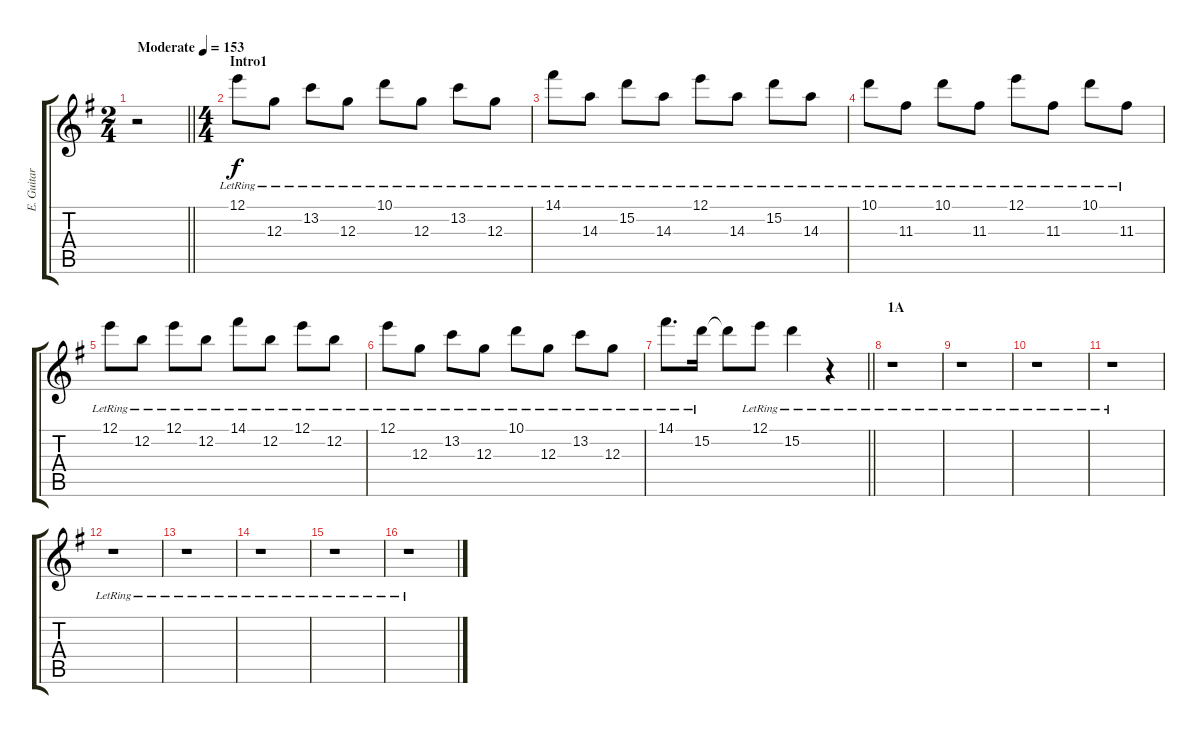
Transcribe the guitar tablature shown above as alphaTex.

\track ("E. Guitar IV" "E. Guitar ") {instrument electricguitarclean}
\staff {score tabs}
\tuning (E4 B3 G3 D3 A2 E2) {hide}
\ts (2 4)
\tempo (153 "Moderate")
\clef g2
\barLineRight lightlight
\ks g
r.2{dy f instrument electricguitarclean} |
\ts (4 4)
\section ("" "Intro1")
12.1{lr}.8 12.3{lr}.8 13.2{lr}.8 12.3{lr}.8 10.1{lr}.8 12.3{lr}.8 13.2{lr}.8 12.3{lr}.8 |
14.1{lr}.8 14.3{lr}.8 15.2{lr}.8 14.3{lr}.8 12.1{lr}.8 14.3{lr}.8 15.2{lr}.8 14.3{lr}.8 |
10.1{lr}.8 11.3{lr}.8 10.1{lr}.8 11.3{lr}.8 12.1{lr}.8 11.3{lr}.8 10.1{lr}.8 11.3{lr}.8 |
12.1{lr}.8 12.2{lr}.8 12.1{lr}.8 12.2{lr}.8 14.1{lr}.8 12.2{lr}.8 12.1{lr}.8 12.2{lr}.8 |
12.1{lr}.8 12.3{lr}.8 13.2{lr}.8 12.3{lr}.8 10.1{lr}.8 12.3{lr}.8 13.2{lr}.8 12.3{lr}.8 |
\barLineRight lightlight
14.1{lr}.8{d} 15.2{lr}.16 15.2{t}.8 12.1{lr}.8 15.2{lr}.4 r.4 |
\section ("" "1A")
r.1 |
r.1 |
r.1 |
r.1 |
r.1 |
r.1 |
r.1 |
r.1 |
r.1
